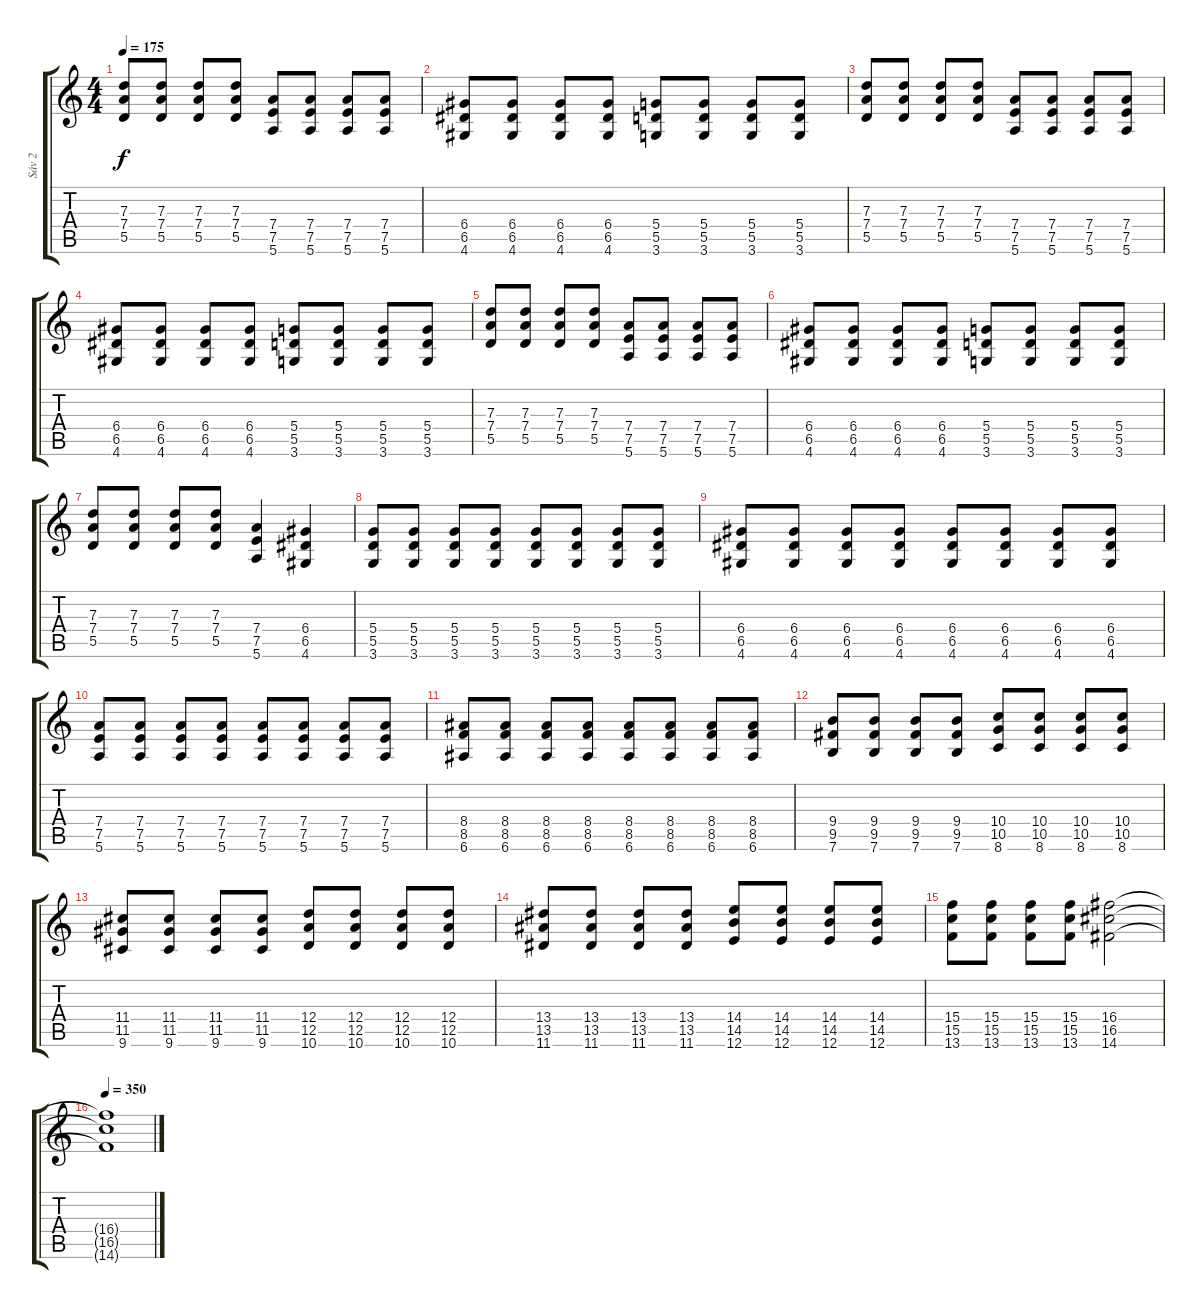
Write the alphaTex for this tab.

\track ("Sáv 2" "Sáv 2") {instrument distortionguitar}
\staff {score tabs}
\tuning (E4 B3 G3 D3 A2 E2) {hide}
\ts (4 4)
\tempo 175
\clef g2
\ks c
(7.3 7.4 5.5).8{dy f} (7.3 7.4 5.5).8 (7.3 7.4 5.5).8 (7.3 7.4 5.5).8 (7.4 7.5 5.6).8 (7.4 7.5 5.6).8 (7.4 7.5 5.6).8 (7.4 7.5 5.6).8 |
(6.4 6.5 4.6).8 (6.4 6.5 4.6).8 (6.4 6.5 4.6).8 (6.4 6.5 4.6).8 (5.4 5.5 3.6).8 (5.4 5.5 3.6).8 (5.4 5.5 3.6).8 (5.4 5.5 3.6).8 |
(7.3 7.4 5.5).8 (7.3 7.4 5.5).8 (7.3 7.4 5.5).8 (7.3 7.4 5.5).8 (7.4 7.5 5.6).8 (7.4 7.5 5.6).8 (7.4 7.5 5.6).8 (7.4 7.5 5.6).8 |
(6.4 6.5 4.6).8 (6.4 6.5 4.6).8 (6.4 6.5 4.6).8 (6.4 6.5 4.6).8 (5.4 5.5 3.6).8 (5.4 5.5 3.6).8 (5.4 5.5 3.6).8 (5.4 5.5 3.6).8 |
(7.3 7.4 5.5).8 (7.3 7.4 5.5).8 (7.3 7.4 5.5).8 (7.3 7.4 5.5).8 (7.4 7.5 5.6).8 (7.4 7.5 5.6).8 (7.4 7.5 5.6).8 (7.4 7.5 5.6).8 |
(6.4 6.5 4.6).8 (6.4 6.5 4.6).8 (6.4 6.5 4.6).8 (6.4 6.5 4.6).8 (5.4 5.5 3.6).8 (5.4 5.5 3.6).8 (5.4 5.5 3.6).8 (5.4 5.5 3.6).8 |
(7.3 7.4 5.5).8 (7.3 7.4 5.5).8 (7.3 7.4 5.5).8 (7.3 7.4 5.5).8 (7.4 7.5 5.6).4 (6.4 6.5 4.6).4 |
(5.4 5.5 3.6).8 (5.4 5.5 3.6).8 (5.4 5.5 3.6).8 (5.4 5.5 3.6).8 (5.4 5.5 3.6).8 (5.4 5.5 3.6).8 (5.4 5.5 3.6).8 (5.4 5.5 3.6).8 |
(6.4 6.5 4.6).8 (6.4 6.5 4.6).8 (6.4 6.5 4.6).8 (6.4 6.5 4.6).8 (6.4 6.5 4.6).8 (6.4 6.5 4.6).8 (6.4 6.5 4.6).8 (6.4 6.5 4.6).8 |
(7.4 7.5 5.6).8 (7.4 7.5 5.6).8 (7.4 7.5 5.6).8 (7.4 7.5 5.6).8 (7.4 7.5 5.6).8 (7.4 7.5 5.6).8 (7.4 7.5 5.6).8 (7.4 7.5 5.6).8 |
(8.4 8.5 6.6).8 (8.4 8.5 6.6).8 (8.4 8.5 6.6).8 (8.4 8.5 6.6).8 (8.4 8.5 6.6).8 (8.4 8.5 6.6).8 (8.4 8.5 6.6).8 (8.4 8.5 6.6).8 |
(9.4 9.5 7.6).8 (9.4 9.5 7.6).8 (9.4 9.5 7.6).8 (9.4 9.5 7.6).8 (10.4 10.5 8.6).8 (10.4 10.5 8.6).8 (10.4 10.5 8.6).8 (10.4 10.5 8.6).8 |
(11.4 11.5 9.6).8 (11.4 11.5 9.6).8 (11.4 11.5 9.6).8 (11.4 11.5 9.6).8 (12.4 12.5 10.6).8 (12.4 12.5 10.6).8 (12.4 12.5 10.6).8 (12.4 12.5 10.6).8 |
(13.4 13.5 11.6).8 (13.4 13.5 11.6).8 (13.4 13.5 11.6).8 (13.4 13.5 11.6).8 (14.4 14.5 12.6).8 (14.4 14.5 12.6).8 (14.4 14.5 12.6).8 (14.4 14.5 12.6).8 |
(15.4 15.5 13.6).8 (15.4 15.5 13.6).8 (15.4 15.5 13.6).8 (15.4 15.5 13.6).8 (16.4 16.5 14.6).2 |
\tempo 350
(16.4{t} 16.5{t} 14.6{t}).1
